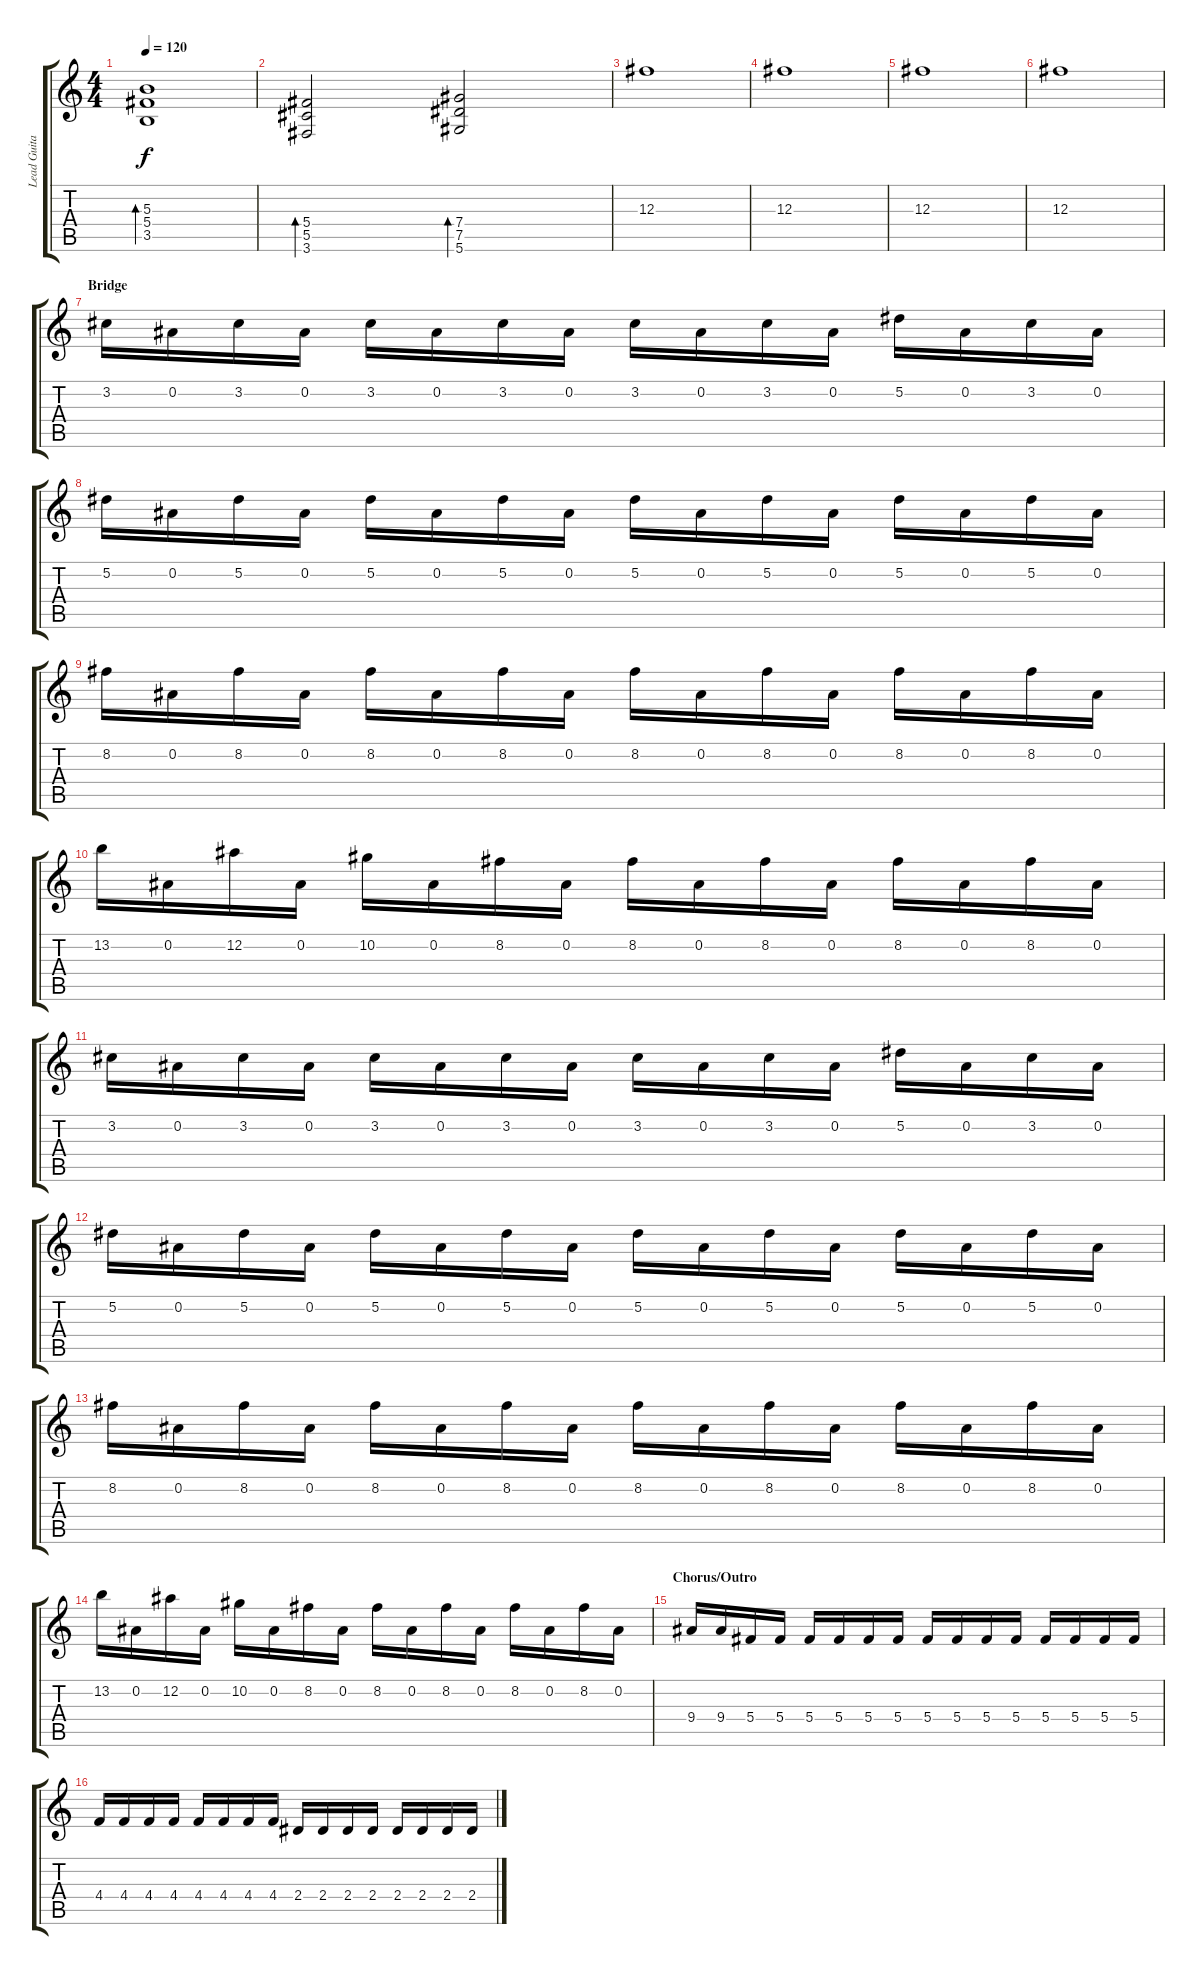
\track ("Lead Guitar II" "Lead Guita") {instrument distortionguitar}
\staff {score tabs}
\tuning (Eb4 Bb3 Gb3 Db3 Ab2 Eb2) {hide}
\ts (4 4)
\tempo 120
\clef g2
\ks c
(5.3 5.4 3.5).1{bd 480 dy f instrument acousticguitarsteel} |
(5.4 5.5 3.6).2{bd 480 instrument acousticguitarsteel} (7.4 7.5 5.6).2{bd 480} |
12.3.1{instrument acousticguitarsteel} |
12.3.1{instrument acousticguitarsteel} |
12.3.1{instrument acousticguitarsteel} |
12.3.1{instrument acousticguitarsteel} |
\section ("" "Bridge")
3.2.16{instrument distortionguitar} 0.2.16 3.2.16 0.2.16 3.2.16 0.2.16 3.2.16 0.2.16 3.2.16 0.2.16 3.2.16 0.2.16 5.2.16 0.2.16 3.2.16 0.2.16 |
5.2.16 0.2.16 5.2.16 0.2.16 5.2.16 0.2.16 5.2.16 0.2.16 5.2.16 0.2.16 5.2.16 0.2.16 5.2.16 0.2.16 5.2.16 0.2.16 |
8.2.16 0.2.16 8.2.16 0.2.16 8.2.16 0.2.16 8.2.16 0.2.16 8.2.16 0.2.16 8.2.16 0.2.16 8.2.16 0.2.16 8.2.16 0.2.16 |
13.2.16 0.2.16 12.2.16 0.2.16 10.2.16 0.2.16 8.2.16 0.2.16 8.2.16 0.2.16 8.2.16 0.2.16 8.2.16 0.2.16 8.2.16 0.2.16 |
3.2.16 0.2.16 3.2.16 0.2.16 3.2.16 0.2.16 3.2.16 0.2.16 3.2.16 0.2.16 3.2.16 0.2.16 5.2.16 0.2.16 3.2.16 0.2.16 |
5.2.16 0.2.16 5.2.16 0.2.16 5.2.16 0.2.16 5.2.16 0.2.16 5.2.16 0.2.16 5.2.16 0.2.16 5.2.16 0.2.16 5.2.16 0.2.16 |
8.2.16 0.2.16 8.2.16 0.2.16 8.2.16 0.2.16 8.2.16 0.2.16 8.2.16 0.2.16 8.2.16 0.2.16 8.2.16 0.2.16 8.2.16 0.2.16 |
13.2.16 0.2.16 12.2.16 0.2.16 10.2.16 0.2.16 8.2.16 0.2.16 8.2.16 0.2.16 8.2.16 0.2.16 8.2.16 0.2.16 8.2.16 0.2.16 |
\section ("" "Chorus/Outro")
9.4.16 9.4.16 5.4.16 5.4.16 5.4.16 5.4.16 5.4.16 5.4.16 5.4.16 5.4.16 5.4.16 5.4.16 5.4.16 5.4.16 5.4.16 5.4.16 |
4.4.16 4.4.16 4.4.16 4.4.16 4.4.16 4.4.16 4.4.16 4.4.16 2.4.16 2.4.16 2.4.16 2.4.16 2.4.16 2.4.16 2.4.16 2.4.16
